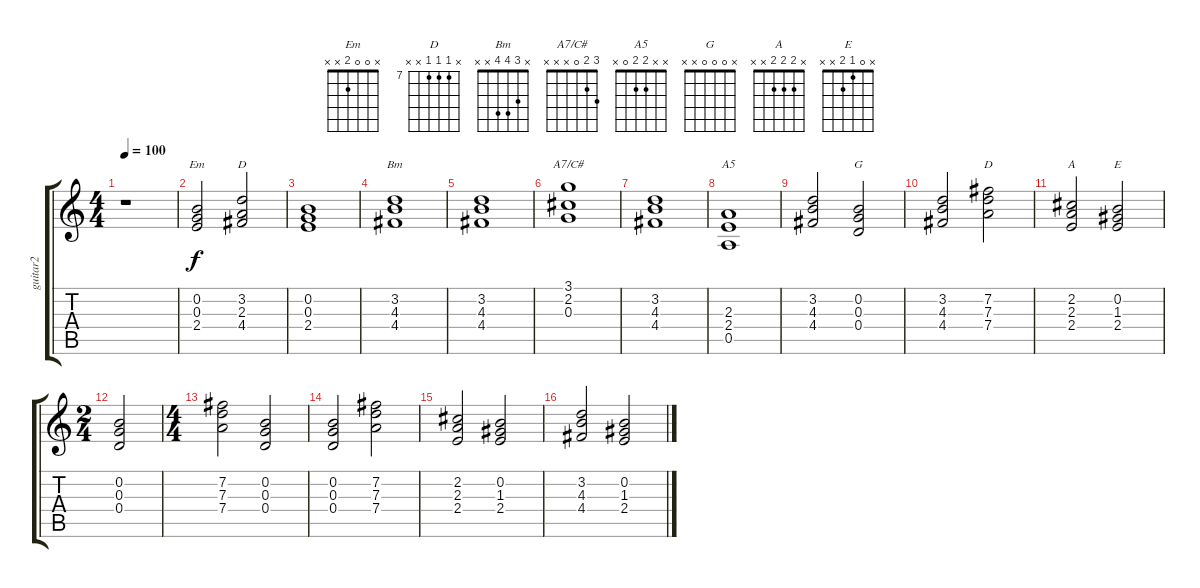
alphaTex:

\track ("guitar2" "guitar2") {instrument electricguitarclean}
\staff {score tabs}
\tuning (E4 B3 G3 D3 A2 E2) {hide}
\chord ("Em" x 0 0 2 x x)
\chord ("D" x 3 2 4 x x)
\chord ("Bm" x 3 4 4 x x)
\chord ("A7/C#" 3 2 0 x x x)
\chord ("A5" x x 2 2 0 x)
\chord ("G" x 0 0 0 x x)
\chord ("D" x 7 7 7 x x) {firstfret 7}
\chord ("A" x 2 2 2 x x)
\chord ("E" x 0 1 2 x x)
\ts (4 4)
\tempo 100
\clef g2
\ks c
r.1{dy f} |
(0.2 0.3 2.4).2{ch "Em"} (3.2 2.3 4.4).2{ch "D"} |
(0.2 0.3 2.4).1 |
(3.2 4.3 4.4).1{ch "Bm"} |
(3.2 4.3 4.4).1 |
(3.1 2.2 0.3).1{ch "A7/C#"} |
(3.2 4.3 4.4).1 |
(2.3 2.4 0.5).1{ch "A5"} |
(3.2 4.3 4.4).2 (0.2 0.3 0.4).2{ch "G"} |
(3.2 4.3 4.4).2 (7.2 7.3 7.4).2{ch "D"} |
(2.2 2.3 2.4).2{ch "A"} (0.2 1.3 2.4).2{ch "E"} |
\ts (2 4)
(0.2 0.3 0.4).2 |
\ts (4 4)
(7.2 7.3 7.4).2 (0.2 0.3 0.4).2 |
(0.2 0.3 0.4).2 (7.2 7.3 7.4).2 |
(2.2 2.3 2.4).2 (0.2 1.3 2.4).2 |
(3.2 4.3 4.4).2 (0.2 1.3 2.4).2
